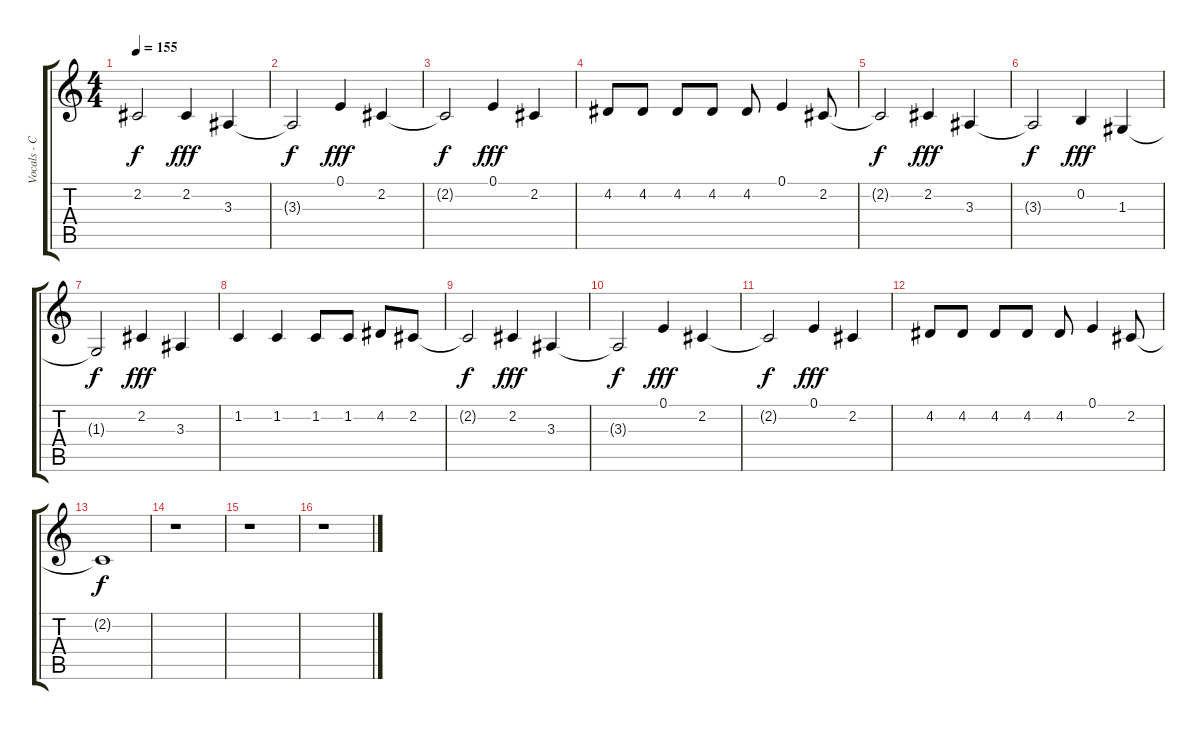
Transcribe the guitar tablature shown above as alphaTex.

\track ("Vocals - Carrie" "Vocals - C") {instrument voiceoohs}
\staff {score tabs}
\tuning (E4 B3 G3 D3 A2 E2) {hide}
\ts (4 4)
\tempo 155
\clef g2
\ks c
2.2{t}.2{dy f} 2.2.4{dy fff} 3.3.4 |
3.3{t}.2{dy f} 0.1.4{dy fff} 2.2.4 |
2.2{t}.2{dy f} 0.1.4{dy fff} 2.2.4 |
4.2.8 4.2.8 4.2.8 4.2.8 4.2.8 0.1.4 2.2.8 |
2.2{t}.2{dy f} 2.2.4{dy fff} 3.3.4 |
3.3{t}.2{dy f} 0.2.4{dy fff} 1.3.4 |
1.3{t}.2{dy f} 2.2.4{dy fff} 3.3.4 |
1.2.4 1.2.4 1.2.8 1.2.8 4.2.8 2.2.8 |
2.2{t}.2{dy f} 2.2.4{dy fff} 3.3.4 |
3.3{t}.2{dy f} 0.1.4{dy fff} 2.2.4 |
2.2{t}.2{dy f} 0.1.4{dy fff} 2.2.4 |
4.2.8 4.2.8 4.2.8 4.2.8 4.2.8 0.1.4 2.2.8 |
2.2{t}.1{dy f} |
r.1 |
r.1 |
r.1
